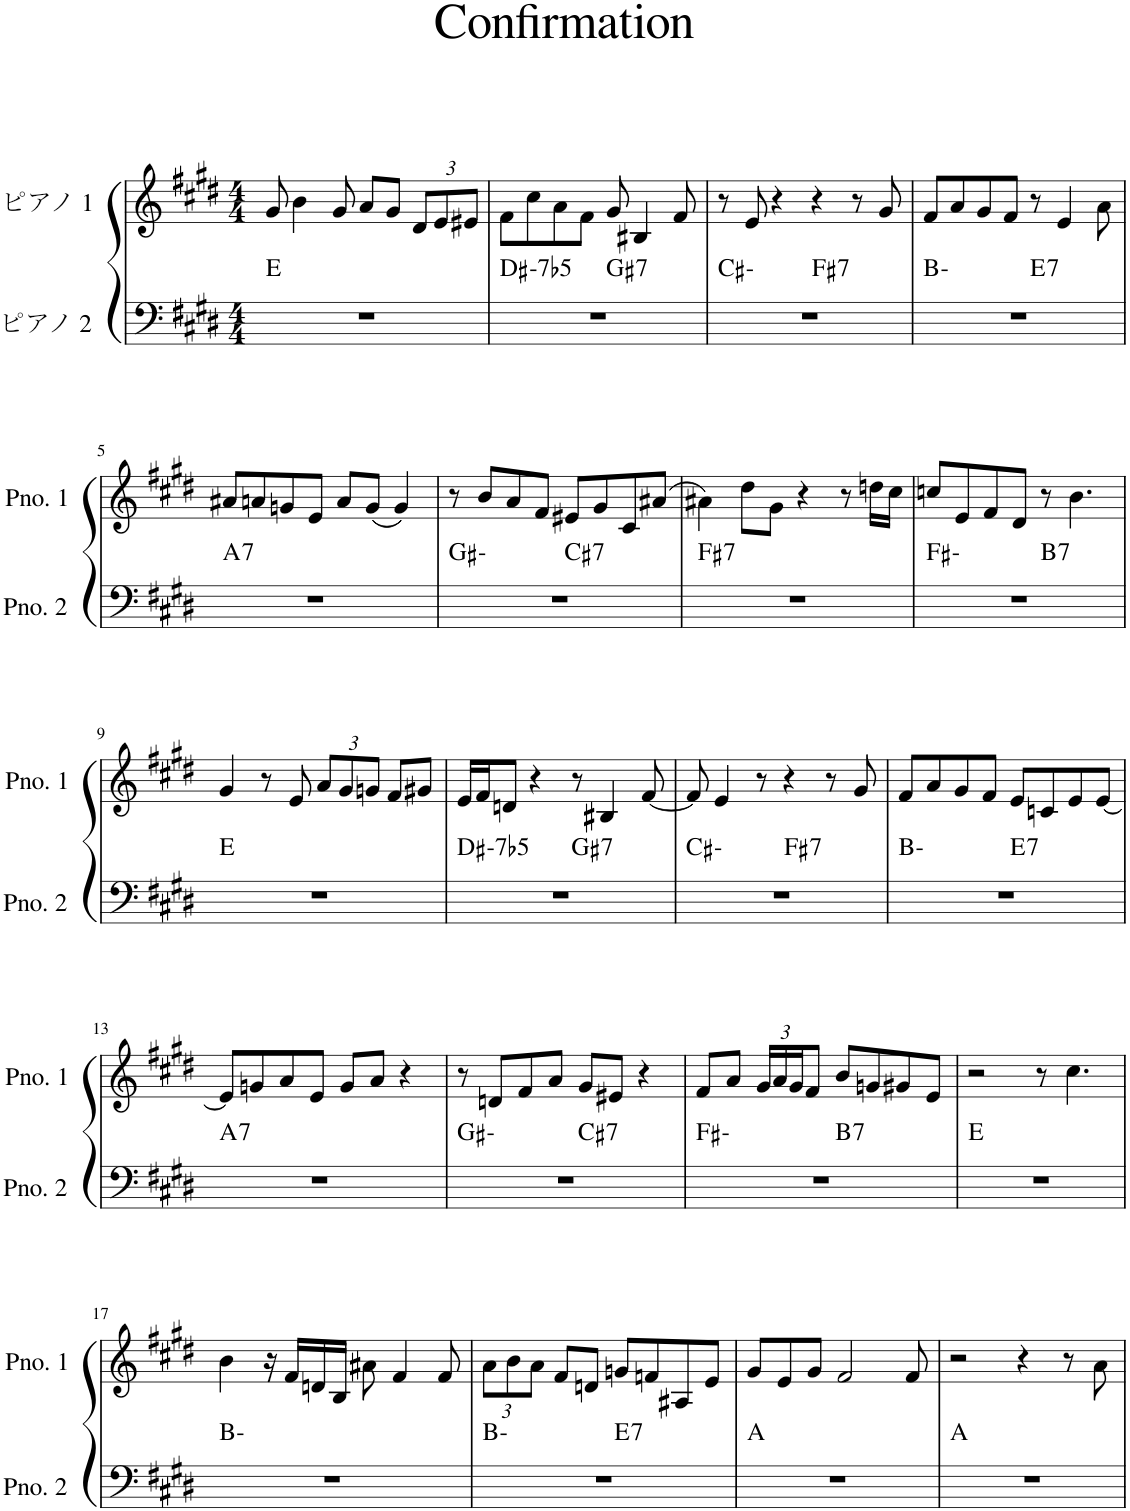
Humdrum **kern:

**kern	**harte	**kern
*part2	*part2	*part1
*staff2	*	*staff1
*I"ピアノ 2	*	*I"ピアノ 1
*clefF4	*	*clefG2
*k[f#c#g#d#]	*	*k[f#c#g#d#]
*M4/4	*	*M4/4
=1	=1	=1
1r	E:maj	8g#/
.	.	4b\
.	.	8g#/
.	.	8a/L
.	.	8g#/J
*	*	*Xbrackettup
.	.	12d#/L
.	.	12e/
.	.	12e#X/J
=2	=2	=2
!	!LO:H:kt=-7b5	!
*^	*	*
1r	2ryy	D#:hdim7	8f#\L
.	.	.	8cc#\
.	.	.	8a\
.	.	.	8f#\J
!	!	!LO:H:kt=7	!
.	2ryy	G#:7	8g#/
.	.	.	4B#X/
.	.	.	8f#/
=3	=3	=3	=3
1r	2ryy	C#:min	8r
.	.	.	8e/
.	.	.	4r
!	!	!LO:H:kt=7	!
.	2ryy	F#:7	4r
.	.	.	8r
.	.	.	8g#/
=4	=4	=4	=4
1r	2ryy	B:min	8f#/L
.	.	.	8a/
.	.	.	8g#/
.	.	.	8f#/J
!	!	!LO:H:kt=7	!
.	2ryy	E:7	8r
.	.	.	4e/
.	.	.	8a\
!!LO:LB:g=z
=5	=5	=5	=5
!	!	!LO:H:kt=7	!
*v	*v	*	*
1r	A:7	8a#X/L
.	.	8an/
.	.	8gn/
.	.	8e/J
.	.	8a/L
.	.	(8g/J
.	.	4g/)
=6	=6	=6
*^	*	*
1r	2ryy	G#:min	8r
.	.	.	8b/L
.	.	.	8a/
.	.	.	8f#/J
!	!	!LO:H:kt=7	!
.	2ryy	C#:7	8e#X/L
.	.	.	8g#/
.	.	.	8c#/
.	.	.	(8a#X/J
=7	=7	=7	=7
!	!	!LO:H:kt=7	!
*v	*v	*	*
1r	F#:7	4a#X\)
.	.	8dd#\L
.	.	8g#\J
.	.	4r
.	.	8r
.	.	16ddn\LL
.	.	16cc#\JJ
=8	=8	=8
*^	*	*
1r	2ryy	F#:min	8ccn/L
.	.	.	8e/
.	.	.	8f#/
.	.	.	8d#/J
!	!	!LO:H:kt=7	!
.	2ryy	B:7	8r
.	.	.	4.b\
*v	*v	*	*
!!LO:LB:g=z
=9	=9	=9
1r	E:maj	4g#/
.	.	8r
.	.	8e/
.	.	12a/L
.	.	12g#/
.	.	12gn/J
.	.	8f#/L
.	.	8g#X/J
=10	=10	=10
!	!LO:H:kt=-7b5	!
*^	*	*
1r	2ryy	D#:hdim7	16e/LL
.	.	.	16f#/J
.	.	.	8dn/J
.	.	.	4r
!	!	!LO:H:kt=7	!
.	2ryy	G#:7	8r
.	.	.	4B#X/
.	.	.	[8f#/
=11	=11	=11	=11
1r	2ryy	C#:min	8f#/]
.	.	.	4e/
.	.	.	8r
!	!	!LO:H:kt=7	!
.	2ryy	F#:7	4r
.	.	.	8r
.	.	.	8g#/
=12	=12	=12	=12
1r	2ryy	B:min	8f#/L
.	.	.	8a/
.	.	.	8g#/
.	.	.	8f#/J
!	!	!LO:H:kt=7	!
.	2ryy	E:7	8e/L
.	.	.	8cn/
.	.	.	8e/
.	.	.	[8e/J
!!LO:LB:g=z
=13	=13	=13	=13
!	!	!LO:H:kt=7	!
*v	*v	*	*
1r	A:7	8e/L]
.	.	8gn/
.	.	8a/
.	.	8e/J
.	.	8g/L
.	.	8a/J
.	.	4r
=14	=14	=14
*^	*	*
1r	2ryy	G#:min	8r
.	.	.	8dn/L
.	.	.	8f#/
.	.	.	8a/J
!	!	!LO:H:kt=7	!
.	2ryy	C#:7	8g#/L
.	.	.	8e#X/J
.	.	.	4r
=15	=15	=15	=15
1r	2ryy	F#:min	8f#/L
.	.	.	8a/J
.	.	.	24g#/LL
.	.	.	24a/
.	.	.	24g#/J
.	.	.	8f#/J
!	!	!LO:H:kt=7	!
.	2ryy	B:7	8b/L
.	.	.	8gn/
.	.	.	8g#X/
.	.	.	8e/J
*v	*v	*	*
=16	=16	=16
1r	E:maj	2r
.	.	8r
.	.	4.cc#\
!!LO:LB:g=z
=17	=17	=17
1r	B:min	4b\
.	.	16r
.	.	16f#/LL
.	.	16dn/
.	.	16B/JJ
.	.	8a#X\
.	.	4f#/
.	.	8f#/
=18	=18	=18
*^	*	*
1r	2ryy	B:min	12a\L
.	.	.	12b\
.	.	.	12a\J
.	.	.	8f#/L
.	.	.	8dn/J
!	!	!LO:H:kt=7	!
.	2ryy	E:7	8gn/L
.	.	.	8fn/
.	.	.	8A#X/
.	.	.	8e/J
*v	*v	*	*
=19	=19	=19
1r	A:maj	8g#/L
.	.	8e/
.	.	8g#/J
.	.	2f#/
.	.	8f#/
=20	=20	=20
1r	A:maj	2r
.	.	4r
.	.	8r
.	.	8a\
=	=	=
*-	*-	*-
